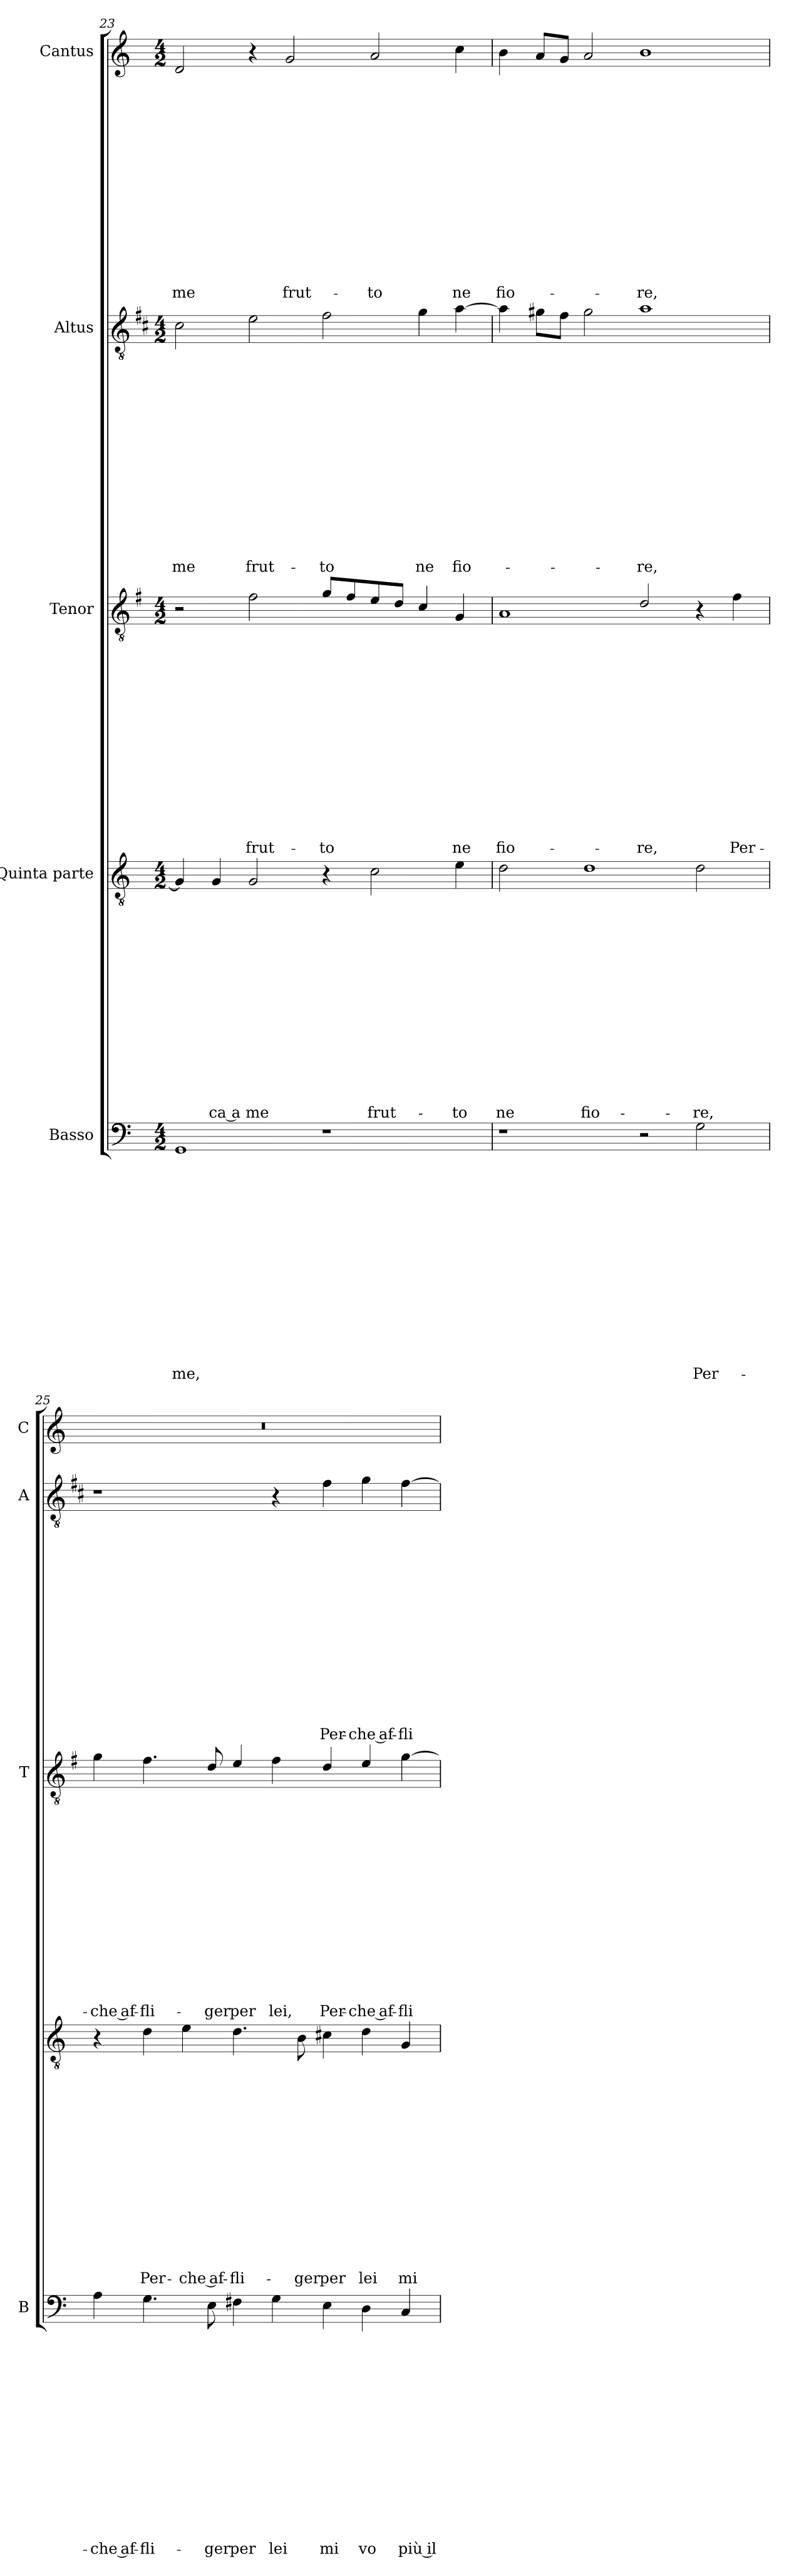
**kern	**text	**text	**text	**text	**text	**text	**text	**text	**text	**text	**text	**text	**text	**text	**text	**kern	**text	**text	**text	**text	**text	**text	**text	**text	**text	**text	**text	**text	**text	**text	**text	**kern	**text	**text	**text	**text	**text	**text	**text	**text	**text	**text	**text	**text	**text	**text	**text	**kern	**text	**text	**text	**text	**text	**text	**text	**text	**text	**text	**text	**text	**text	**text	**text	**kern	**text	**text	**text	**text	**text	**text	**text	**text	**text	**text	**text	**text	**text	**text	**text
*part5	*part5	*part5	*part5	*part5	*part5	*part5	*part5	*part5	*part5	*part5	*part5	*part5	*part5	*part5	*part5	*part4	*part4	*part4	*part4	*part4	*part4	*part4	*part4	*part4	*part4	*part4	*part4	*part4	*part4	*part4	*part4	*part3	*part3	*part3	*part3	*part3	*part3	*part3	*part3	*part3	*part3	*part3	*part3	*part3	*part3	*part3	*part3	*part2	*part2	*part2	*part2	*part2	*part2	*part2	*part2	*part2	*part2	*part2	*part2	*part2	*part2	*part2	*part2	*part1	*part1	*part1	*part1	*part1	*part1	*part1	*part1	*part1	*part1	*part1	*part1	*part1	*part1	*part1	*part1
*staff5	*staff5	*staff5	*staff5	*staff5	*staff5	*staff5	*staff5	*staff5	*staff5	*staff5	*staff5	*staff5	*staff5	*staff5	*staff5	*staff4	*staff4	*staff4	*staff4	*staff4	*staff4	*staff4	*staff4	*staff4	*staff4	*staff4	*staff4	*staff4	*staff4	*staff4	*staff4	*staff3	*staff3	*staff3	*staff3	*staff3	*staff3	*staff3	*staff3	*staff3	*staff3	*staff3	*staff3	*staff3	*staff3	*staff3	*staff3	*staff2	*staff2	*staff2	*staff2	*staff2	*staff2	*staff2	*staff2	*staff2	*staff2	*staff2	*staff2	*staff2	*staff2	*staff2	*staff2	*staff1	*staff1	*staff1	*staff1	*staff1	*staff1	*staff1	*staff1	*staff1	*staff1	*staff1	*staff1	*staff1	*staff1	*staff1	*staff1
*I"Basso	*	*	*	*	*	*	*	*	*	*	*	*	*	*	*	*I"Quinta parte	*	*	*	*	*	*	*	*	*	*	*	*	*	*	*	*I"Tenor	*	*	*	*	*	*	*	*	*	*	*	*	*	*	*	*I"Altus	*	*	*	*	*	*	*	*	*	*	*	*	*	*	*	*I"Cantus	*	*	*	*	*	*	*	*	*	*	*	*	*	*	*
*I'B	*	*	*	*	*	*	*	*	*	*	*	*	*	*	*	*	*	*	*	*	*	*	*	*	*	*	*	*	*	*	*	*I'T	*	*	*	*	*	*	*	*	*	*	*	*	*	*	*	*I'A	*	*	*	*	*	*	*	*	*	*	*	*	*	*	*	*I'C	*	*	*	*	*	*	*	*	*	*	*	*	*	*	*
*clefF4	*	*	*	*	*	*	*	*	*	*	*	*	*	*	*	*clefGv2	*	*	*	*	*	*	*	*	*	*	*	*	*	*	*	*clefGv2	*	*	*	*	*	*	*	*	*	*	*	*	*	*	*	*clefGv2	*	*	*	*	*	*	*	*	*	*	*	*	*	*	*	*clefG2	*	*	*	*	*	*	*	*	*	*	*	*	*	*	*
*	*	*	*	*	*	*	*	*	*	*	*	*	*	*	*	*	*	*	*	*	*	*	*	*	*	*	*	*	*	*	*	*ITrd4c7	*	*	*	*	*	*	*	*	*	*	*	*	*	*	*	*ITrd1c2	*	*	*	*	*	*	*	*	*	*	*	*	*	*	*	*	*	*	*	*	*	*	*	*	*	*	*	*	*	*	*
*k[]	*	*	*	*	*	*	*	*	*	*	*	*	*	*	*	*k[]	*	*	*	*	*	*	*	*	*	*	*	*	*	*	*	*k[]	*	*	*	*	*	*	*	*	*	*	*	*	*	*	*	*k[]	*	*	*	*	*	*	*	*	*	*	*	*	*	*	*	*k[]	*	*	*	*	*	*	*	*	*	*	*	*	*	*	*
*C:	*	*	*	*	*	*	*	*	*	*	*	*	*	*	*	*C:	*	*	*	*	*	*	*	*	*	*	*	*	*	*	*	*C:	*	*	*	*	*	*	*	*	*	*	*	*	*	*	*	*C:	*	*	*	*	*	*	*	*	*	*	*	*	*	*	*	*C:	*	*	*	*	*	*	*	*	*	*	*	*	*	*	*
*M4/2	*	*	*	*	*	*	*	*	*	*	*	*	*	*	*	*M4/2	*	*	*	*	*	*	*	*	*	*	*	*	*	*	*	*M4/2	*	*	*	*	*	*	*	*	*	*	*	*	*	*	*	*M4/2	*	*	*	*	*	*	*	*	*	*	*	*	*	*	*	*M4/2	*	*	*	*	*	*	*	*	*	*	*	*	*	*	*
=23	=23	=23	=23	=23	=23	=23	=23	=23	=23	=23	=23	=23	=23	=23	=23	=23	=23	=23	=23	=23	=23	=23	=23	=23	=23	=23	=23	=23	=23	=23	=23	=23	=23	=23	=23	=23	=23	=23	=23	=23	=23	=23	=23	=23	=23	=23	=23	=23	=23	=23	=23	=23	=23	=23	=23	=23	=23	=23	=23	=23	=23	=23	=23	=23	=23	=23	=23	=23	=23	=23	=23	=23	=23	=23	=23	=23	=23	=23	=23
!	!	!	!	!	!	!	!	!	!	!	!	!	!	!	!LO:LY:b	!	!	!	!	!	!	!	!	!	!	!	!	!	!	!	!	!	!	!	!	!	!	!	!	!	!	!	!	!	!	!	!	!	!	!	!	!	!	!	!	!	!	!	!	!	!	!	!LO:LY:b	!	!	!	!	!	!	!	!	!	!	!	!	!	!	!	!LO:LY:b
1GG	.	.	.	.	.	.	.	.	.	.	.	.	.	.	me,	4G/]	.	.	.	.	.	.	.	.	.	.	.	.	.	.	.	2r	.	.	.	.	.	.	.	.	.	.	.	.	.	.	.	2B\	.	.	.	.	.	.	.	.	.	.	.	.	.	.	me	2d/	.	.	.	.	.	.	.	.	.	.	.	.	.	.	me
!	!	!	!	!	!	!	!	!	!	!	!	!	!	!	!	!	!	!	!	!	!	!	!	!	!	!	!	!	!	!	!LO:LY:b	!	!	!	!	!	!	!	!	!	!	!	!	!	!	!	!	!	!	!	!	!	!	!	!	!	!	!	!	!	!	!	!	!	!	!	!	!	!	!	!	!	!	!	!	!	!	!	!
.	.	.	.	.	.	.	.	.	.	.	.	.	.	.	.	4G/	.	.	.	.	.	.	.	.	.	.	.	.	.	.	-ca a	.	.	.	.	.	.	.	.	.	.	.	.	.	.	.	.	.	.	.	.	.	.	.	.	.	.	.	.	.	.	.	.	.	.	.	.	.	.	.	.	.	.	.	.	.	.	.	.
!	!	!	!	!	!	!	!	!	!	!	!	!	!	!	!	!	!	!	!	!	!	!	!	!	!	!	!	!	!	!	!LO:LY:b	!	!	!	!	!	!	!	!	!	!	!	!	!	!	!	!LO:LY:b	!	!	!	!	!	!	!	!	!	!	!	!	!	!	!	!LO:LY:b	!	!	!	!	!	!	!	!	!	!	!	!	!	!	!	!
.	.	.	.	.	.	.	.	.	.	.	.	.	.	.	.	2G/	.	.	.	.	.	.	.	.	.	.	.	.	.	.	me	2B\	.	.	.	.	.	.	.	.	.	.	.	.	.	.	frut-	2d\	.	.	.	.	.	.	.	.	.	.	.	.	.	.	frut-	4r	.	.	.	.	.	.	.	.	.	.	.	.	.	.	.
!	!	!	!	!	!	!	!	!	!	!	!	!	!	!	!	!	!	!	!	!	!	!	!	!	!	!	!	!	!	!	!	!	!	!	!	!	!	!	!	!	!	!	!	!	!	!	!	!	!	!	!	!	!	!	!	!	!	!	!	!	!	!	!	!	!	!	!	!	!	!	!	!	!	!	!	!	!	!	!LO:LY:b
.	.	.	.	.	.	.	.	.	.	.	.	.	.	.	.	.	.	.	.	.	.	.	.	.	.	.	.	.	.	.	.	.	.	.	.	.	.	.	.	.	.	.	.	.	.	.	.	.	.	.	.	.	.	.	.	.	.	.	.	.	.	.	.	2g/	.	.	.	.	.	.	.	.	.	.	.	.	.	.	frut-
!	!	!	!	!	!	!	!	!	!	!	!	!	!	!	!	!	!	!	!	!	!	!	!	!	!	!	!	!	!	!	!	!	!	!	!	!	!	!	!	!	!	!	!	!	!	!	!LO:LY:b	!	!	!	!	!	!	!	!	!	!	!	!	!	!	!	!LO:LY:b	!	!	!	!	!	!	!	!	!	!	!	!	!	!	!	!
1r	.	.	.	.	.	.	.	.	.	.	.	.	.	.	.	4r	.	.	.	.	.	.	.	.	.	.	.	.	.	.	.	8c/L	.	.	.	.	.	.	.	.	.	.	.	.	.	.	-to	2e\	.	.	.	.	.	.	.	.	.	.	.	.	.	.	-to	.	.	.	.	.	.	.	.	.	.	.	.	.	.	.	.
.	.	.	.	.	.	.	.	.	.	.	.	.	.	.	.	.	.	.	.	.	.	.	.	.	.	.	.	.	.	.	.	8B/	.	.	.	.	.	.	.	.	.	.	.	.	.	.	.	.	.	.	.	.	.	.	.	.	.	.	.	.	.	.	.	.	.	.	.	.	.	.	.	.	.	.	.	.	.	.	.
!	!	!	!	!	!	!	!	!	!	!	!	!	!	!	!	!	!	!	!	!	!	!	!	!	!	!	!	!	!	!	!LO:LY:b	!	!	!	!	!	!	!	!	!	!	!	!	!	!	!	!	!	!	!	!	!	!	!	!	!	!	!	!	!	!	!	!	!	!	!	!	!	!	!	!	!	!	!	!	!	!	!	!LO:LY:b
.	.	.	.	.	.	.	.	.	.	.	.	.	.	.	.	2c\	.	.	.	.	.	.	.	.	.	.	.	.	.	.	frut-	8A/	.	.	.	.	.	.	.	.	.	.	.	.	.	.	.	.	.	.	.	.	.	.	.	.	.	.	.	.	.	.	.	2a/	.	.	.	.	.	.	.	.	.	.	.	.	.	.	-to
.	.	.	.	.	.	.	.	.	.	.	.	.	.	.	.	.	.	.	.	.	.	.	.	.	.	.	.	.	.	.	.	8G/J	.	.	.	.	.	.	.	.	.	.	.	.	.	.	.	.	.	.	.	.	.	.	.	.	.	.	.	.	.	.	.	.	.	.	.	.	.	.	.	.	.	.	.	.	.	.	.
!	!	!	!	!	!	!	!	!	!	!	!	!	!	!	!	!	!	!	!	!	!	!	!	!	!	!	!	!	!	!	!	!	!	!	!	!	!	!	!	!	!	!	!	!	!	!	!	!	!	!	!	!	!	!	!	!	!	!	!	!	!	!	!LO:LY:b	!	!	!	!	!	!	!	!	!	!	!	!	!	!	!	!
.	.	.	.	.	.	.	.	.	.	.	.	.	.	.	.	.	.	.	.	.	.	.	.	.	.	.	.	.	.	.	.	4F/	.	.	.	.	.	.	.	.	.	.	.	.	.	.	.	4f\	.	.	.	.	.	.	.	.	.	.	.	.	.	.	ne	.	.	.	.	.	.	.	.	.	.	.	.	.	.	.	.
!	!	!	!	!	!	!	!	!	!	!	!	!	!	!	!	!	!	!	!	!	!	!	!	!	!	!	!	!	!	!	!LO:LY:b	!	!	!	!	!	!	!	!	!	!	!	!	!	!	!	!LO:LY:b	!	!	!	!	!	!	!	!	!	!	!	!	!	!	!	!LO:LY:b	!	!	!	!	!	!	!	!	!	!	!	!	!	!	!	!LO:LY:b
.	.	.	.	.	.	.	.	.	.	.	.	.	.	.	.	4e\	.	.	.	.	.	.	.	.	.	.	.	.	.	.	-to	4C/	.	.	.	.	.	.	.	.	.	.	.	.	.	.	ne	[4g\	.	.	.	.	.	.	.	.	.	.	.	.	.	.	fio-	4cc\	.	.	.	.	.	.	.	.	.	.	.	.	.	.	ne
!!LO:LB:g=z
=24	=24	=24	=24	=24	=24	=24	=24	=24	=24	=24	=24	=24	=24	=24	=24	=24	=24	=24	=24	=24	=24	=24	=24	=24	=24	=24	=24	=24	=24	=24	=24	=24	=24	=24	=24	=24	=24	=24	=24	=24	=24	=24	=24	=24	=24	=24	=24	=24	=24	=24	=24	=24	=24	=24	=24	=24	=24	=24	=24	=24	=24	=24	=24	=24	=24	=24	=24	=24	=24	=24	=24	=24	=24	=24	=24	=24	=24	=24	=24
!	!	!	!	!	!	!	!	!	!	!	!	!	!	!	!	!	!	!	!	!	!	!	!	!	!	!	!	!	!	!	!LO:LY:b	!	!	!	!	!	!	!	!	!	!	!	!	!	!	!	!LO:LY:b	!	!	!	!	!	!	!	!	!	!	!	!	!	!	!	!	!	!	!	!	!	!	!	!	!	!	!	!	!	!	!	!LO:LY:b
1r	.	.	.	.	.	.	.	.	.	.	.	.	.	.	.	2d\	.	.	.	.	.	.	.	.	.	.	.	.	.	.	ne	1D	.	.	.	.	.	.	.	.	.	.	.	.	.	.	fio-	4g\]	.	.	.	.	.	.	.	.	.	.	.	.	.	.	.	4b\	.	.	.	.	.	.	.	.	.	.	.	.	.	.	fio-
.	.	.	.	.	.	.	.	.	.	.	.	.	.	.	.	.	.	.	.	.	.	.	.	.	.	.	.	.	.	.	.	.	.	.	.	.	.	.	.	.	.	.	.	.	.	.	.	8f#X\L	.	.	.	.	.	.	.	.	.	.	.	.	.	.	.	8a/L	.	.	.	.	.	.	.	.	.	.	.	.	.	.	.
.	.	.	.	.	.	.	.	.	.	.	.	.	.	.	.	.	.	.	.	.	.	.	.	.	.	.	.	.	.	.	.	.	.	.	.	.	.	.	.	.	.	.	.	.	.	.	.	8e\J	.	.	.	.	.	.	.	.	.	.	.	.	.	.	.	8g/J	.	.	.	.	.	.	.	.	.	.	.	.	.	.	.
!	!	!	!	!	!	!	!	!	!	!	!	!	!	!	!	!	!	!	!	!	!	!	!	!	!	!	!	!	!	!	!LO:LY:b	!	!	!	!	!	!	!	!	!	!	!	!	!	!	!	!	!	!	!	!	!	!	!	!	!	!	!	!	!	!	!	!	!	!	!	!	!	!	!	!	!	!	!	!	!	!	!	!
.	.	.	.	.	.	.	.	.	.	.	.	.	.	.	.	1d	.	.	.	.	.	.	.	.	.	.	.	.	.	.	fio-	.	.	.	.	.	.	.	.	.	.	.	.	.	.	.	.	2f#\	.	.	.	.	.	.	.	.	.	.	.	.	.	.	.	2a/	.	.	.	.	.	.	.	.	.	.	.	.	.	.	.
!	!	!	!	!	!	!	!	!	!	!	!	!	!	!	!	!	!	!	!	!	!	!	!	!	!	!	!	!	!	!	!	!	!	!	!	!	!	!	!	!	!	!	!	!	!	!	!LO:LY:b	!	!	!	!	!	!	!	!	!	!	!	!	!	!	!	!LO:LY:b	!	!	!	!	!	!	!	!	!	!	!	!	!	!	!	!LO:LY:b
2r	.	.	.	.	.	.	.	.	.	.	.	.	.	.	.	.	.	.	.	.	.	.	.	.	.	.	.	.	.	.	.	2G/	.	.	.	.	.	.	.	.	.	.	.	.	.	.	-re,	1g	.	.	.	.	.	.	.	.	.	.	.	.	.	.	-re,	1b	.	.	.	.	.	.	.	.	.	.	.	.	.	.	-re,
!	!	!	!	!	!	!	!	!	!	!	!	!	!	!	!LO:LY:b	!	!	!	!	!	!	!	!	!	!	!	!	!	!	!	!LO:LY:b	!	!	!	!	!	!	!	!	!	!	!	!	!	!	!	!	!	!	!	!	!	!	!	!	!	!	!	!	!	!	!	!	!	!	!	!	!	!	!	!	!	!	!	!	!	!	!	!
2G\	.	.	.	.	.	.	.	.	.	.	.	.	.	.	Per-	2d\	.	.	.	.	.	.	.	.	.	.	.	.	.	.	-re,	4r	.	.	.	.	.	.	.	.	.	.	.	.	.	.	.	.	.	.	.	.	.	.	.	.	.	.	.	.	.	.	.	.	.	.	.	.	.	.	.	.	.	.	.	.	.	.	.
!	!	!	!	!	!	!	!	!	!	!	!	!	!	!	!	!	!	!	!	!	!	!	!	!	!	!	!	!	!	!	!	!	!	!	!	!	!	!	!	!	!	!	!	!	!	!	!LO:LY:b	!	!	!	!	!	!	!	!	!	!	!	!	!	!	!	!	!	!	!	!	!	!	!	!	!	!	!	!	!	!	!	!
.	.	.	.	.	.	.	.	.	.	.	.	.	.	.	.	.	.	.	.	.	.	.	.	.	.	.	.	.	.	.	.	4B\	.	.	.	.	.	.	.	.	.	.	.	.	.	.	Per-	.	.	.	.	.	.	.	.	.	.	.	.	.	.	.	.	.	.	.	.	.	.	.	.	.	.	.	.	.	.	.	.
=25	=25	=25	=25	=25	=25	=25	=25	=25	=25	=25	=25	=25	=25	=25	=25	=25	=25	=25	=25	=25	=25	=25	=25	=25	=25	=25	=25	=25	=25	=25	=25	=25	=25	=25	=25	=25	=25	=25	=25	=25	=25	=25	=25	=25	=25	=25	=25	=25	=25	=25	=25	=25	=25	=25	=25	=25	=25	=25	=25	=25	=25	=25	=25	=25	=25	=25	=25	=25	=25	=25	=25	=25	=25	=25	=25	=25	=25	=25	=25
!	!	!	!	!	!	!	!	!	!	!	!	!	!	!	!LO:LY:b	!	!	!	!	!	!	!	!	!	!	!	!	!	!	!	!	!	!	!	!	!	!	!	!	!	!	!	!	!	!	!	!LO:LY:b	!	!	!	!	!	!	!	!	!	!	!	!	!	!	!	!	!	!	!	!	!	!	!	!	!	!	!	!	!	!	!	!
4A\	.	.	.	.	.	.	.	.	.	.	.	.	.	.	-che af-	4r	.	.	.	.	.	.	.	.	.	.	.	.	.	.	.	4c\	.	.	.	.	.	.	.	.	.	.	.	.	.	.	-che af-	1r	.	.	.	.	.	.	.	.	.	.	.	.	.	.	.	0r	.	.	.	.	.	.	.	.	.	.	.	.	.	.	.
!	!	!	!	!	!	!	!	!	!	!	!	!	!	!	!LO:LY:b	!	!	!	!	!	!	!	!	!	!	!	!	!	!	!	!LO:LY:b	!	!	!	!	!	!	!	!	!	!	!	!	!	!	!	!LO:LY:b	!	!	!	!	!	!	!	!	!	!	!	!	!	!	!	!	!	!	!	!	!	!	!	!	!	!	!	!	!	!	!	!
4.G\	.	.	.	.	.	.	.	.	.	.	.	.	.	.	-fli-	4d\	.	.	.	.	.	.	.	.	.	.	.	.	.	.	Per-	4.B\	.	.	.	.	.	.	.	.	.	.	.	.	.	.	-fli-	.	.	.	.	.	.	.	.	.	.	.	.	.	.	.	.	.	.	.	.	.	.	.	.	.	.	.	.	.	.	.	.
!	!	!	!	!	!	!	!	!	!	!	!	!	!	!	!	!	!	!	!	!	!	!	!	!	!	!	!	!	!	!	!LO:LY:b	!	!	!	!	!	!	!	!	!	!	!	!	!	!	!	!	!	!	!	!	!	!	!	!	!	!	!	!	!	!	!	!	!	!	!	!	!	!	!	!	!	!	!	!	!	!	!	!
.	.	.	.	.	.	.	.	.	.	.	.	.	.	.	.	4e\	.	.	.	.	.	.	.	.	.	.	.	.	.	.	-che af-	.	.	.	.	.	.	.	.	.	.	.	.	.	.	.	.	.	.	.	.	.	.	.	.	.	.	.	.	.	.	.	.	.	.	.	.	.	.	.	.	.	.	.	.	.	.	.	.
!	!	!	!	!	!	!	!	!	!	!	!	!	!	!	!LO:LY:b	!	!	!	!	!	!	!	!	!	!	!	!	!	!	!	!	!	!	!	!	!	!	!	!	!	!	!	!	!	!	!	!LO:LY:b	!	!	!	!	!	!	!	!	!	!	!	!	!	!	!	!	!	!	!	!	!	!	!	!	!	!	!	!	!	!	!	!
8E\	.	.	.	.	.	.	.	.	.	.	.	.	.	.	-ger	.	.	.	.	.	.	.	.	.	.	.	.	.	.	.	.	8G/	.	.	.	.	.	.	.	.	.	.	.	.	.	.	-ger	.	.	.	.	.	.	.	.	.	.	.	.	.	.	.	.	.	.	.	.	.	.	.	.	.	.	.	.	.	.	.	.
!	!	!	!	!	!	!	!	!	!	!	!	!	!	!	!LO:LY:b	!	!	!	!	!	!	!	!	!	!	!	!	!	!	!	!LO:LY:b	!	!	!	!	!	!	!	!	!	!	!	!	!	!	!	!LO:LY:b	!	!	!	!	!	!	!	!	!	!	!	!	!	!	!	!	!	!	!	!	!	!	!	!	!	!	!	!	!	!	!	!
4F#X\	.	.	.	.	.	.	.	.	.	.	.	.	.	.	per	4.d\	.	.	.	.	.	.	.	.	.	.	.	.	.	.	-fli-	4A/	.	.	.	.	.	.	.	.	.	.	.	.	.	.	per	.	.	.	.	.	.	.	.	.	.	.	.	.	.	.	.	.	.	.	.	.	.	.	.	.	.	.	.	.	.	.	.
!	!	!	!	!	!	!	!	!	!	!	!	!	!	!	!LO:LY:b	!	!	!	!	!	!	!	!	!	!	!	!	!	!	!	!	!	!	!	!	!	!	!	!	!	!	!	!	!	!	!	!LO:LY:b	!	!	!	!	!	!	!	!	!	!	!	!	!	!	!	!	!	!	!	!	!	!	!	!	!	!	!	!	!	!	!	!
4G\	.	.	.	.	.	.	.	.	.	.	.	.	.	.	lei	.	.	.	.	.	.	.	.	.	.	.	.	.	.	.	.	4B\	.	.	.	.	.	.	.	.	.	.	.	.	.	.	lei,	4r	.	.	.	.	.	.	.	.	.	.	.	.	.	.	.	.	.	.	.	.	.	.	.	.	.	.	.	.	.	.	.
!	!	!	!	!	!	!	!	!	!	!	!	!	!	!	!	!	!	!	!	!	!	!	!	!	!	!	!	!	!	!	!LO:LY:b	!	!	!	!	!	!	!	!	!	!	!	!	!	!	!	!	!	!	!	!	!	!	!	!	!	!	!	!	!	!	!	!	!	!	!	!	!	!	!	!	!	!	!	!	!	!	!	!
.	.	.	.	.	.	.	.	.	.	.	.	.	.	.	.	8B\	.	.	.	.	.	.	.	.	.	.	.	.	.	.	-ger	.	.	.	.	.	.	.	.	.	.	.	.	.	.	.	.	.	.	.	.	.	.	.	.	.	.	.	.	.	.	.	.	.	.	.	.	.	.	.	.	.	.	.	.	.	.	.	.
!	!	!	!	!	!	!	!	!	!	!	!	!	!	!	!LO:LY:b	!	!	!	!	!	!	!	!	!	!	!	!	!	!	!	!LO:LY:b	!	!	!	!	!	!	!	!	!	!	!	!	!	!	!	!LO:LY:b	!	!	!	!	!	!	!	!	!	!	!	!	!	!	!	!LO:LY:b	!	!	!	!	!	!	!	!	!	!	!	!	!	!	!	!
4E\	.	.	.	.	.	.	.	.	.	.	.	.	.	.	mi	4c#X\	.	.	.	.	.	.	.	.	.	.	.	.	.	.	per	4G/	.	.	.	.	.	.	.	.	.	.	.	.	.	.	Per-	4e\	.	.	.	.	.	.	.	.	.	.	.	.	.	.	Per-	.	.	.	.	.	.	.	.	.	.	.	.	.	.	.	.
!	!	!	!	!	!	!	!	!	!	!	!	!	!	!	!LO:LY:b	!	!	!	!	!	!	!	!	!	!	!	!	!	!	!	!LO:LY:b	!	!	!	!	!	!	!	!	!	!	!	!	!	!	!	!LO:LY:b	!	!	!	!	!	!	!	!	!	!	!	!	!	!	!	!LO:LY:b	!	!	!	!	!	!	!	!	!	!	!	!	!	!	!	!
4D\	.	.	.	.	.	.	.	.	.	.	.	.	.	.	vo	4d\	.	.	.	.	.	.	.	.	.	.	.	.	.	.	lei	4A/	.	.	.	.	.	.	.	.	.	.	.	.	.	.	-che af-	4f\	.	.	.	.	.	.	.	.	.	.	.	.	.	.	-che af-	.	.	.	.	.	.	.	.	.	.	.	.	.	.	.	.
!	!	!	!	!	!	!	!	!	!	!	!	!	!	!	!LO:LY:b	!	!	!	!	!	!	!	!	!	!	!	!	!	!	!	!LO:LY:b	!	!	!	!	!	!	!	!	!	!	!	!	!	!	!	!LO:LY:b	!	!	!	!	!	!	!	!	!	!	!	!	!	!	!	!LO:LY:b	!	!	!	!	!	!	!	!	!	!	!	!	!	!	!	!
4C/	.	.	.	.	.	.	.	.	.	.	.	.	.	.	più il	4G/	.	.	.	.	.	.	.	.	.	.	.	.	.	.	mi	[4c\	.	.	.	.	.	.	.	.	.	.	.	.	.	.	-fli-	[4e\	.	.	.	.	.	.	.	.	.	.	.	.	.	.	-fli-	.	.	.	.	.	.	.	.	.	.	.	.	.	.	.	.
=	=	=	=	=	=	=	=	=	=	=	=	=	=	=	=	=	=	=	=	=	=	=	=	=	=	=	=	=	=	=	=	=	=	=	=	=	=	=	=	=	=	=	=	=	=	=	=	=	=	=	=	=	=	=	=	=	=	=	=	=	=	=	=	=	=	=	=	=	=	=	=	=	=	=	=	=	=	=	=
*-	*-	*-	*-	*-	*-	*-	*-	*-	*-	*-	*-	*-	*-	*-	*-	*-	*-	*-	*-	*-	*-	*-	*-	*-	*-	*-	*-	*-	*-	*-	*-	*-	*-	*-	*-	*-	*-	*-	*-	*-	*-	*-	*-	*-	*-	*-	*-	*-	*-	*-	*-	*-	*-	*-	*-	*-	*-	*-	*-	*-	*-	*-	*-	*-	*-	*-	*-	*-	*-	*-	*-	*-	*-	*-	*-	*-	*-	*-	*-
